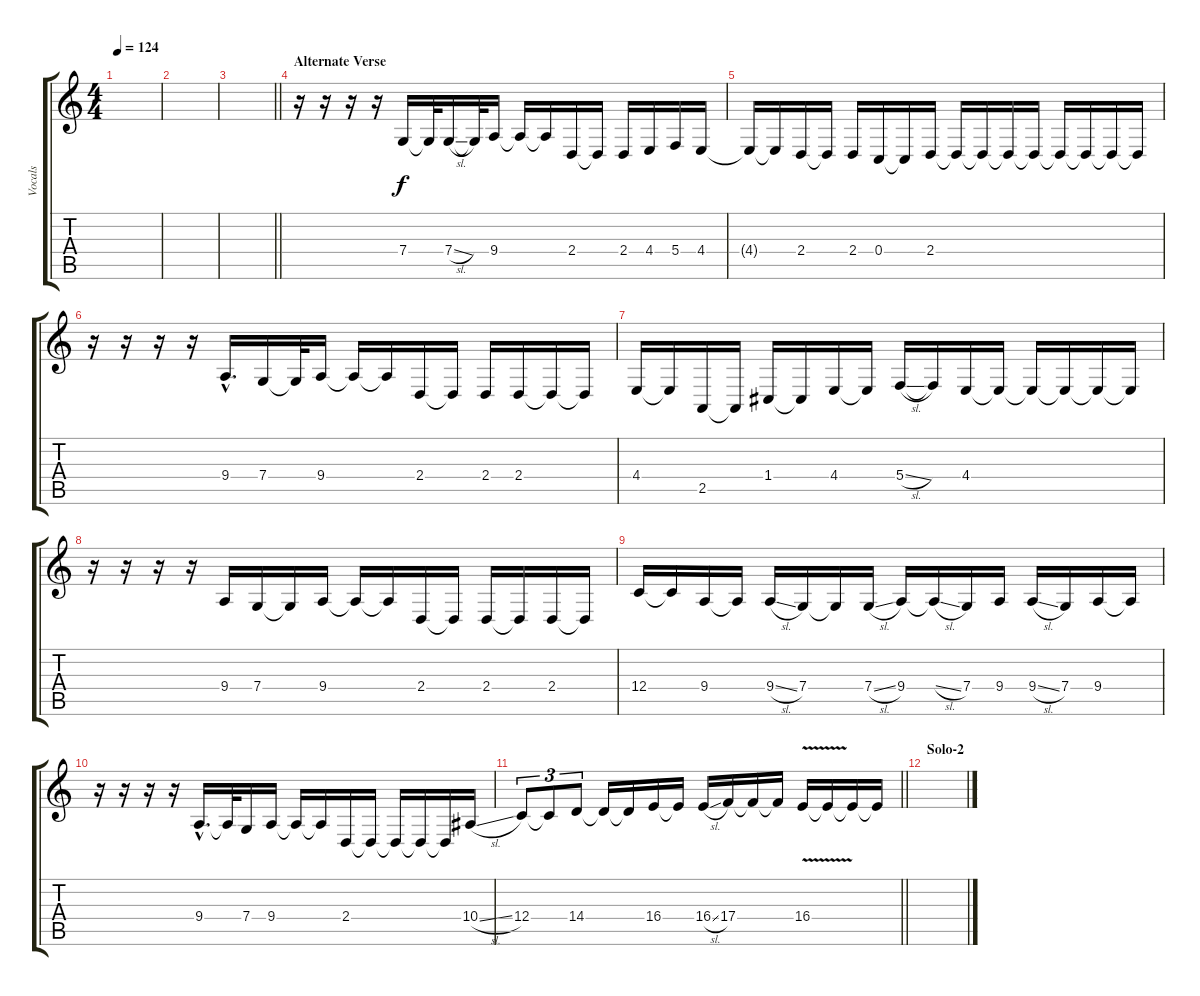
\track ("Vocals" "Vocals") {instrument trumpet}
\staff {score tabs}
\tuning (D4 A3 F3 C3 G2 D2) {hide}
\ts (4 4)
\tempo 124
\clef g2
\ks c
|
|
\barLineRight lightlight
|
\section ("" "Alternate Verse")
r.16 r.16 r.16 r.16 7.4.16 7.4{t}.32 7.4{sl}.16 7.4{t}.32 9.4.16 9.4{t}.16 9.4{t}.16 2.4.16 2.4{t}.16 2.4.16 4.4.16 5.4.16 4.4.16 |
4.4{t}.16 4.4{t}.16 2.4.16 2.4{t}.16 2.4.16 0.4.16 0.4{t}.16 2.4.16 2.4{t}.16 2.4{t}.16 2.4{t}.16 2.4{t}.16 2.4{t}.16 2.4{t}.16 2.4{t}.16 2.4{t}.16 |
r.16 r.16 r.16 r.16 9.4{hac}.16{d} 7.4.16 7.4{t}.32 9.4.16 9.4{t}.16 9.4{t}.16 2.4.16 2.4{t}.16 2.4.16 2.4.16 2.4{t}.16 2.4{t}.16 |
4.4.16 4.4{t}.16 2.5.16 2.5{t}.16 1.4.16 1.4{t}.16 4.4.16 4.4{t}.16 5.4{sl}.16 5.4{t}.16 4.4.16 4.4{t}.16 4.4{t}.16 4.4{t}.16 4.4{t}.16 4.4{t}.16 |
r.16 r.16 r.16 r.16 9.4.16 7.4.16 7.4{t}.16 9.4.16 9.4{t}.16 9.4{t}.16 2.4.16 2.4{t}.16 2.4.16 2.4{t}.16 2.4.16 2.4{t}.16 |
12.4.16 12.4{t}.16 9.4.16 9.4{t}.16 9.4{sl}.16 7.4.16 7.4{t}.16 7.4{sl}.16 9.4.16 9.4{sl t}.16 7.4.16 9.4.16 9.4{sl}.16 7.4.16 9.4.16 9.4{t}.16 |
r.16 r.16 r.16 r.16 9.4{hac}.16{d} 9.4{t}.32 7.4.16 9.4.16 9.4{t}.16 9.4{t}.16 2.4.16 2.4{t}.16 2.4{t}.16 2.4{t}.16 2.4{t}.16 10.4{sl}.16 |
\barLineRight lightlight
12.4.8{tu (3 2)} 12.4{t}.8{tu (3 2)} 14.4.8{tu (3 2)} 14.4{t}.16 14.4{t}.16 16.4.16 16.4{t}.16 16.4{sl}.16 17.4.16 17.4{t}.16 17.4{t}.16 16.4{v}.16 16.4{t}.16 16.4{t}.16 16.4{t}.16 |
\section ("" "Solo-2")
